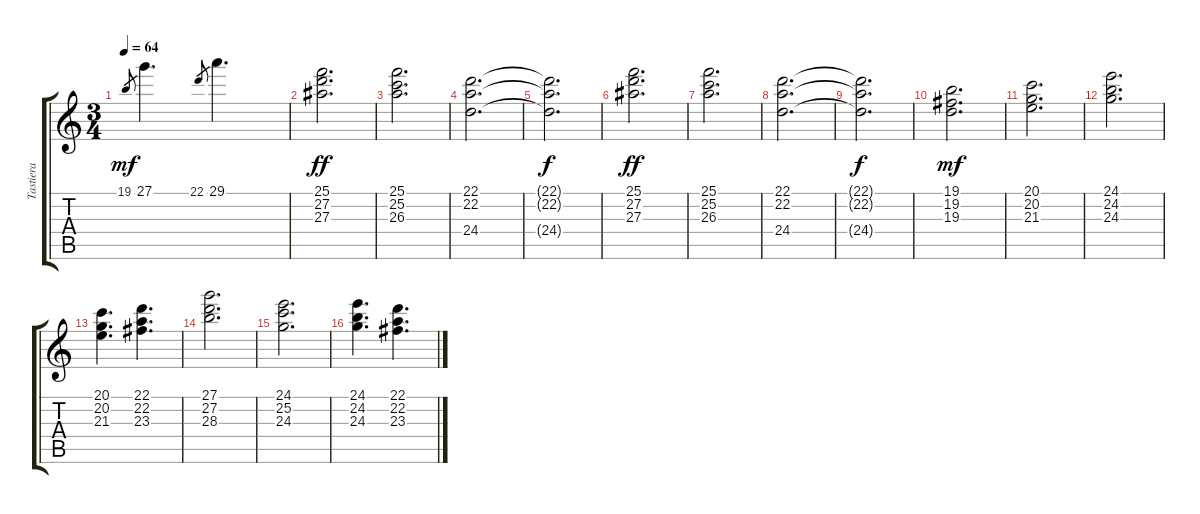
\track ("Tastiera" "Tastiera") {instrument percussiveorgan}
\staff {score tabs}
\tuning (E4 B3 G3 D3 A2 E2) {hide}
\ts (3 4)
\tempo 64
\clef g2
\ks c
19.1.8{gr dy mf} 27.1.4{d} 22.1.8{gr} 29.1.4{d} |
(25.1 27.2 27.3).2{d dy ff} |
(25.1 25.2 26.3).2{d} |
(22.1 22.2 24.4).2{d} |
(22.1{t} 22.2{t} 24.4{t}).2{d dy f} |
(25.1 27.2 27.3).2{d dy ff} |
(25.1 25.2 26.3).2{d} |
(22.1 22.2 24.4).2{d} |
(22.1{t} 22.2{t} 24.4{t}).2{d dy f} |
(19.1 19.2 19.3).2{d dy mf} |
(20.1 20.2 21.3).2{d} |
(24.1 24.2 24.3).2{d} |
(20.1 20.2 21.3).4{d} (22.1 22.2 23.3).4{d} |
(27.1 27.2 28.3).2{d} |
(24.1 25.2 24.3).2{d} |
(24.1 24.2 24.3).4{d} (22.1 22.2 23.3).4{d}
